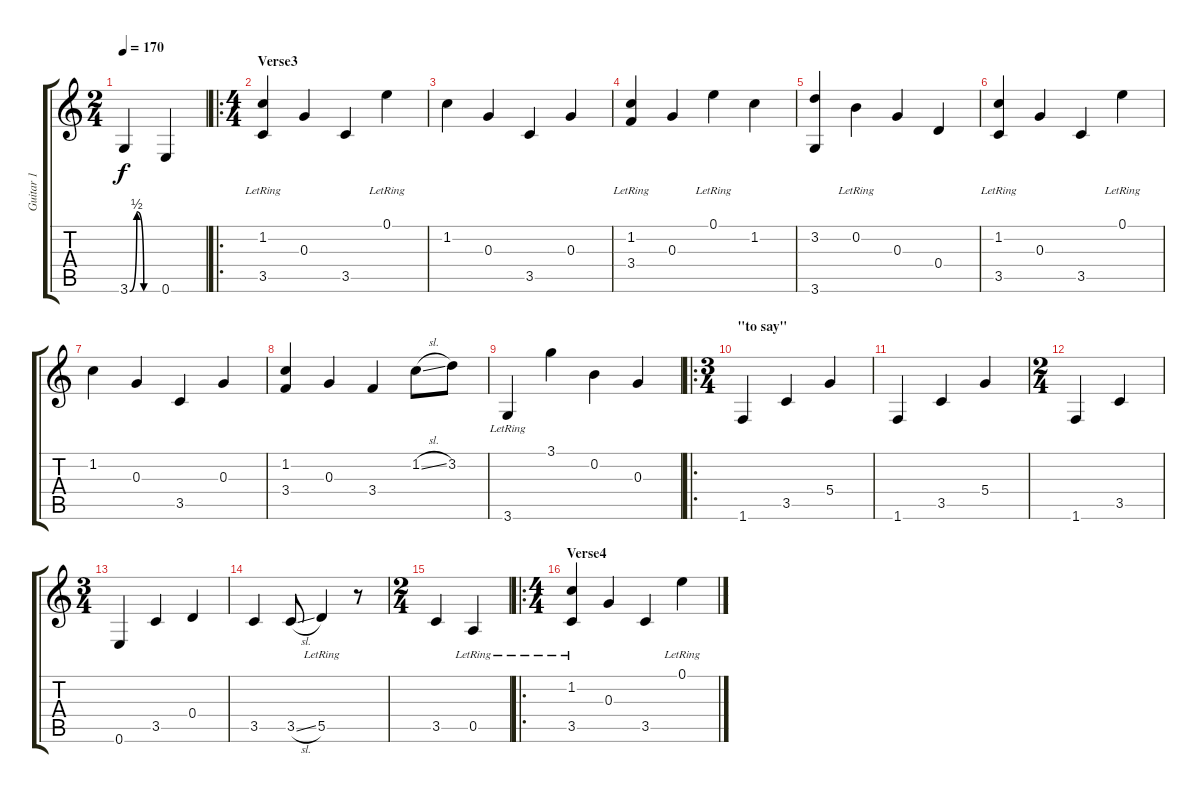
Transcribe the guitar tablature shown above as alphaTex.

\track ("Guitar 1" "Guitar 1") {instrument acousticguitarsteel}
\staff {score tabs}
\tuning (E4 B3 G3 D3 A2 E2) {hide}
\ts (2 4)
\tempo 170
\clef g2
\ks c
3.6{be (custom 0 0 15 2 30 0 60 0)}.4{dy f} 0.6.4 |
\ro
\ts (4 4)
\section ("" "Verse3")
(1.2{lr} 3.5{lr}).4 0.3.4 3.5.4 0.1{lr}.4 |
1.2.4 0.3.4 3.5.4 0.3.4 |
(1.2{lr} 3.4{lr}).4 0.3.4 0.1{lr}.4 1.2.4 |
(3.2 3.6).4 0.2{lr}.4 0.3.4 0.4.4 |
(1.2{lr} 3.5{lr}).4 0.3.4 3.5.4 0.1{lr}.4 |
1.2.4 0.3.4 3.5.4 0.3.4 |
(1.2 3.4).4 0.3.4 3.4.4 1.2{sl}.8 3.2.8 |
3.6{lr}.4 3.1.4 0.2.4 0.3.4 |
\ro
\ts (3 4)
\section ("" "\"to say\"")
1.6.4 3.5.4 5.4.4 |
1.6.4 3.5.4 5.4.4 |
\ts (2 4)
1.6.4 3.5.4 |
\ts (3 4)
0.6.4 3.5.4 0.4.4 |
3.5.4 3.5{sl}.8 5.5{lr}.4 r.8 |
\ts (2 4)
3.5.4 0.5{lr}.4 |
\ro
\ts (4 4)
\section ("" "Verse4")
(1.2{lr} 3.5{lr}).4 0.3.4 3.5.4 0.1{lr}.4
